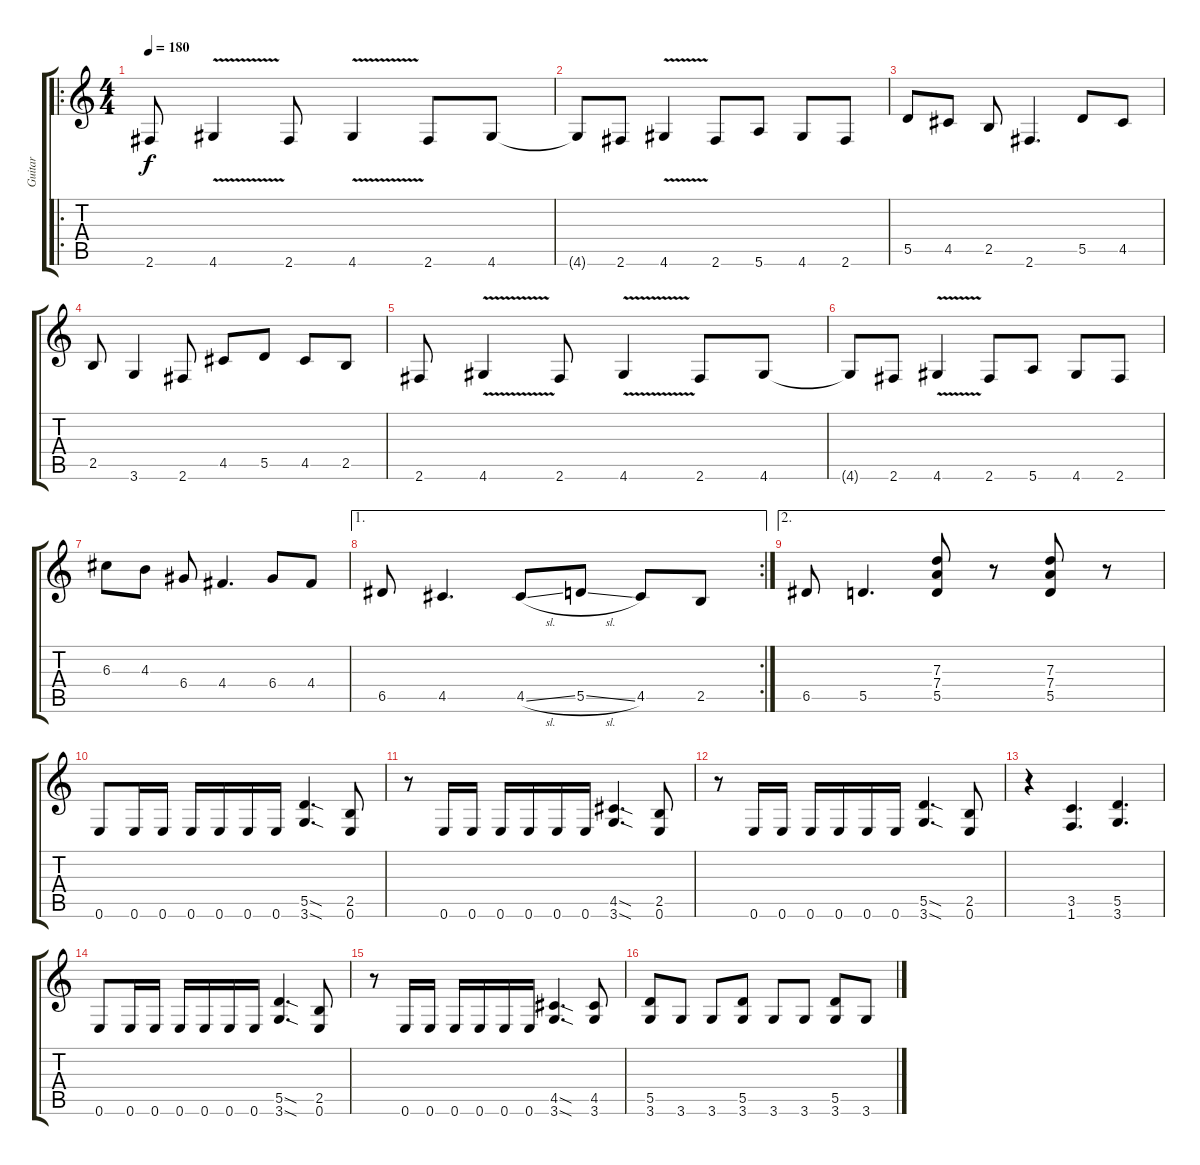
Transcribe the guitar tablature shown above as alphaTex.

\track ("Guitar" "Guitar") {instrument overdrivenguitar}
\staff {score tabs}
\tuning (E4 B3 G3 D3 A2 E2) {hide}
\ro
\ts (4 4)
\tempo 180
\clef g2
\ks c
2.6.8{dy f} 4.6{v}.4 2.6.8 4.6{v}.4 2.6.8 4.6.8 |
4.6{t}.8 2.6.8 4.6{v}.4 2.6.8 5.6.8 4.6.8 2.6.8 |
5.5.8 4.5.8 2.5.8 2.6.4{d} 5.5.8 4.5.8 |
2.5.8 3.6.4 2.6.8 4.5.8 5.5.8 4.5.8 2.5.8 |
2.6.8 4.6{v}.4 2.6.8 4.6{v}.4 2.6.8 4.6.8 |
4.6{t}.8 2.6.8 4.6{v}.4 2.6.8 5.6.8 4.6.8 2.6.8 |
6.3.8 4.3.8 6.4.8 4.4.4{d} 6.4.8 4.4.8 |
\ae 1
\rc 2
6.5.8 4.5.4{d} 4.5{sl}.8 5.5{sl}.8 4.5.8 2.5.8 |
\ae 2
6.5.8 5.5.4{d} (7.3 7.4 5.5).8 r.8 (7.3 7.4 5.5).8 r.8 |
0.6.8 0.6.16 0.6.16 0.6.16 0.6.16 0.6.16 0.6.16 (5.5{sod} 3.6{sod}).4{d} (2.5 0.6).8 |
r.8 0.6.16 0.6.16 0.6.16 0.6.16 0.6.16 0.6.16 (4.5{sod} 3.6{sod}).4{d} (2.5 0.6).8 |
r.8 0.6.16 0.6.16 0.6.16 0.6.16 0.6.16 0.6.16 (5.5{sod} 3.6{sod}).4{d} (2.5 0.6).8 |
r.4 (3.5 1.6).4{d} (5.5 3.6).4{d} |
0.6.8 0.6.16 0.6.16 0.6.16 0.6.16 0.6.16 0.6.16 (5.5{sod} 3.6{sod}).4{d} (2.5 0.6).8 |
r.8 0.6.16 0.6.16 0.6.16 0.6.16 0.6.16 0.6.16 (4.5{sod} 3.6{sod}).4{d} (4.5 3.6).8 |
(5.5 3.6).8 3.6.8 3.6.8 (5.5 3.6).8 3.6.8 3.6.8 (5.5 3.6).8 3.6.8
